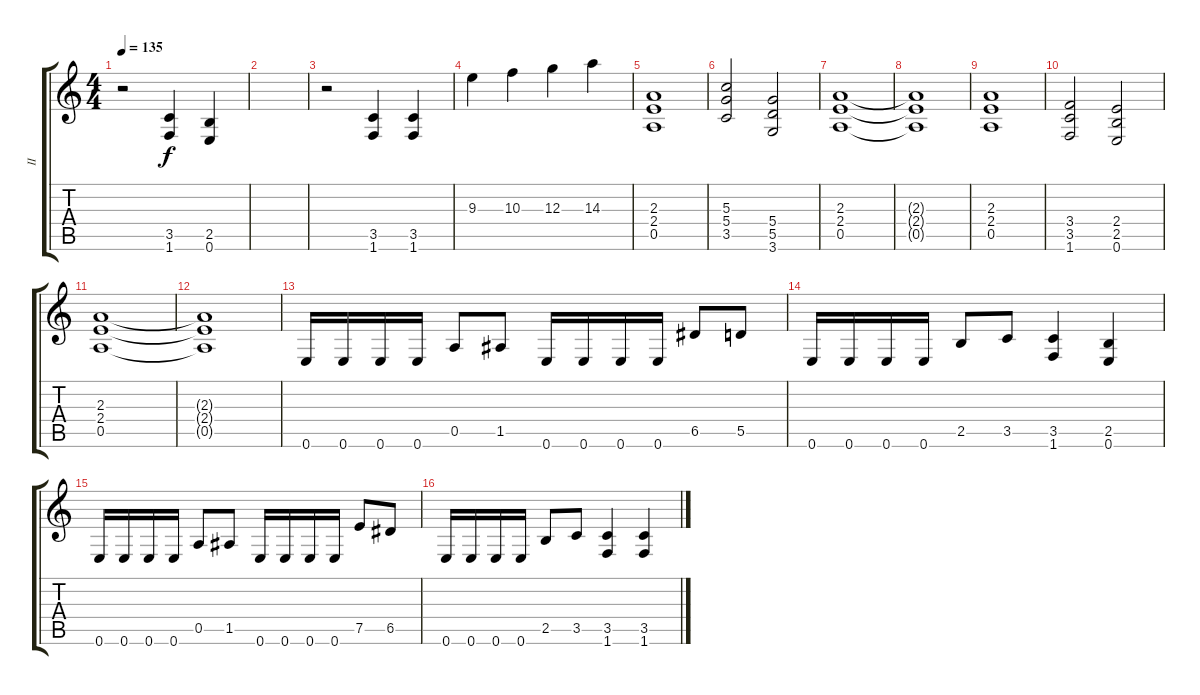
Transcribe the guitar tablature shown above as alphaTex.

\track ("II" "II") {instrument distortionguitar}
\staff {score tabs}
\tuning (E4 B3 G3 D3 A2 E2) {hide}
\ts (4 4)
\tempo 135
\clef g2
\ks c
r.2{dy f} (3.5 1.6).4 (2.5 0.6).4 |
|
r.2 (3.5 1.6).4 (3.5 1.6).4 |
9.3.4 10.3.4 12.3.4 14.3.4 |
(2.3 2.4 0.5).1 |
(5.3 5.4 3.5).2 (5.4 5.5 3.6).2 |
(2.3 2.4 0.5).1 |
(2.3{t} 2.4{t} 0.5{t}).1 |
(2.3 2.4 0.5).1 |
(3.4 3.5 1.6).2 (2.4 2.5 0.6).2 |
(2.3 2.4 0.5).1 |
(2.3{t} 2.4{t} 0.5{t}).1 |
0.6.16 0.6.16 0.6.16 0.6.16 0.5.8 1.5.8 0.6.16 0.6.16 0.6.16 0.6.16 6.5.8 5.5.8 |
0.6.16 0.6.16 0.6.16 0.6.16 2.5.8 3.5.8 (3.5 1.6).4 (2.5 0.6).4 |
0.6.16 0.6.16 0.6.16 0.6.16 0.5.8 1.5.8 0.6.16 0.6.16 0.6.16 0.6.16 7.5.8 6.5.8 |
0.6.16 0.6.16 0.6.16 0.6.16 2.5.8 3.5.8 (3.5 1.6).4 (3.5 1.6).4
